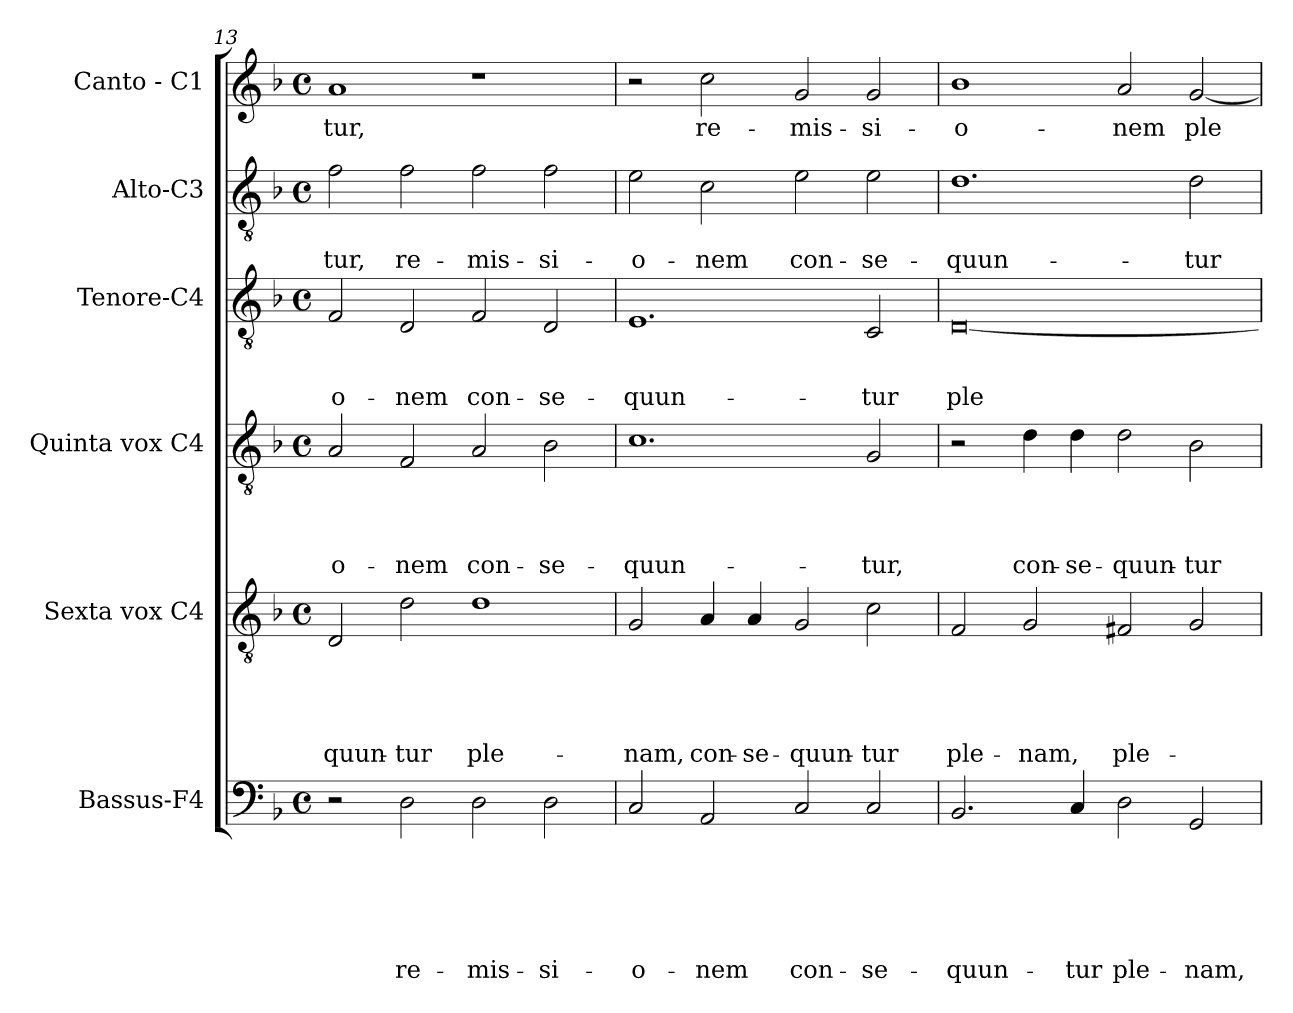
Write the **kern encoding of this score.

**kern	**text	**text	**text	**text	**text	**text	**kern	**text	**text	**text	**text	**text	**kern	**text	**text	**text	**text	**kern	**text	**text	**text	**kern	**text	**text	**kern	**text
*part6	*part6	*part6	*part6	*part6	*part6	*part6	*part5	*part5	*part5	*part5	*part5	*part5	*part4	*part4	*part4	*part4	*part4	*part3	*part3	*part3	*part3	*part2	*part2	*part2	*part1	*part1
*staff6	*staff6	*staff6	*staff6	*staff6	*staff6	*staff6	*staff5	*staff5	*staff5	*staff5	*staff5	*staff5	*staff4	*staff4	*staff4	*staff4	*staff4	*staff3	*staff3	*staff3	*staff3	*staff2	*staff2	*staff2	*staff1	*staff1
*I"Bassus-F4	*	*	*	*	*	*	*I"Sexta vox C4	*	*	*	*	*	*I"Quinta vox C4	*	*	*	*	*I"Tenore-C4	*	*	*	*I"Alto-C3	*	*	*I"Canto - C1	*
*clefF4	*	*	*	*	*	*	*clefGv2	*	*	*	*	*	*clefGv2	*	*	*	*	*clefGv2	*	*	*	*clefGv2	*	*	*clefG2	*
*k[b-]	*	*	*	*	*	*	*k[b-]	*	*	*	*	*	*k[b-]	*	*	*	*	*k[b-]	*	*	*	*k[b-]	*	*	*k[b-]	*
*F:	*	*	*	*	*	*	*F:	*	*	*	*	*	*F:	*	*	*	*	*F:	*	*	*	*F:	*	*	*F:	*
*M4/4	*	*	*	*	*	*	*M4/4	*	*	*	*	*	*M4/4	*	*	*	*	*M4/4	*	*	*	*M4/4	*	*	*M4/4	*
*met(c)	*	*	*	*	*	*	*met(c)	*	*	*	*	*	*met(c)	*	*	*	*	*met(c)	*	*	*	*met(c)	*	*	*met(c)	*
=13	=13	=13	=13	=13	=13	=13	=13	=13	=13	=13	=13	=13	=13	=13	=13	=13	=13	=13	=13	=13	=13	=13	=13	=13	=13	=13
!	!	!	!	!	!	!	!	!	!	!	!	!LO:LY:b	!	!	!	!	!LO:LY:b	!	!	!	!LO:LY:b	!	!	!LO:LY:b	!	!LO:LY:b
2r	.	.	.	.	.	.	2D/	.	.	.	.	-quun-	2A/	.	.	.	-o-	2F/	.	.	-o-	2f\	.	-tur,	1a	-tur,
!	!	!	!	!	!	!LO:LY:b	!	!	!	!	!	!LO:LY:b	!	!	!	!	!LO:LY:b	!	!	!	!LO:LY:b	!	!	!LO:LY:b	!	!
2D\	.	.	.	.	.	re-	2d\	.	.	.	.	-tur	2F/	.	.	.	-nem	2D/	.	.	-nem	2f\	.	re-	.	.
!	!	!	!	!	!	!LO:LY:b	!	!	!	!	!	!LO:LY:b	!	!	!	!	!LO:LY:b	!	!	!	!LO:LY:b	!	!	!LO:LY:b	!	!
2D\	.	.	.	.	.	-mis-	1d	.	.	.	.	ple-	2A/	.	.	.	con-	2F/	.	.	con-	2f\	.	-mis-	1r	.
!	!	!	!	!	!	!LO:LY:b	!	!	!	!	!	!	!	!	!	!	!LO:LY:b	!	!	!	!LO:LY:b	!	!	!LO:LY:b	!	!
2D\	.	.	.	.	.	-si-	.	.	.	.	.	.	2B-\	.	.	.	-se-	2D/	.	.	-se-	2f\	.	-si-	.	.
=14	=14	=14	=14	=14	=14	=14	=14	=14	=14	=14	=14	=14	=14	=14	=14	=14	=14	=14	=14	=14	=14	=14	=14	=14	=14	=14
!	!	!	!	!	!	!LO:LY:b	!	!	!	!	!	!LO:LY:b	!	!	!	!	!LO:LY:b	!	!	!	!LO:LY:b	!	!	!LO:LY:b	!	!
2C/	.	.	.	.	.	-o-	2G/	.	.	.	.	-nam,	1.c	.	.	.	-quun-	1.E	.	.	-quun-	2e\	.	-o-	2r	.
!	!	!	!	!	!	!LO:LY:b	!	!	!	!	!	!LO:LY:b	!	!	!	!	!	!	!	!	!	!	!	!LO:LY:b	!	!LO:LY:b
2AA/	.	.	.	.	.	-nem	4A/	.	.	.	.	con-	.	.	.	.	.	.	.	.	.	2c\	.	-nem	2cc\	re-
!	!	!	!	!	!	!	!	!	!	!	!	!LO:LY:b	!	!	!	!	!	!	!	!	!	!	!	!	!	!
.	.	.	.	.	.	.	4A/	.	.	.	.	-se-	.	.	.	.	.	.	.	.	.	.	.	.	.	.
!	!	!	!	!	!	!LO:LY:b	!	!	!	!	!	!LO:LY:b	!	!	!	!	!	!	!	!	!	!	!	!LO:LY:b	!	!LO:LY:b
2C/	.	.	.	.	.	con-	2G/	.	.	.	.	-quun-	.	.	.	.	.	.	.	.	.	2e\	.	con-	2g/	-mis-
!	!	!	!	!	!	!LO:LY:b	!	!	!	!	!	!LO:LY:b	!	!	!	!	!LO:LY:b	!	!	!	!LO:LY:b	!	!	!LO:LY:b	!	!LO:LY:b
2C/	.	.	.	.	.	-se-	2c\	.	.	.	.	-tur	2G/	.	.	.	-tur,	2C/	.	.	-tur	2e\	.	-se-	2g/	-si-
=15	=15	=15	=15	=15	=15	=15	=15	=15	=15	=15	=15	=15	=15	=15	=15	=15	=15	=15	=15	=15	=15	=15	=15	=15	=15	=15
!	!	!	!	!	!	!LO:LY:b	!	!	!	!	!	!LO:LY:b	!	!	!	!	!	!	!	!	!LO:LY:b	!	!	!LO:LY:b	!	!LO:LY:b
2.BB-/	.	.	.	.	.	-quun-	2F/	.	.	.	.	ple-	2r	.	.	.	.	[<0D	.	.	ple-	1.d	.	-quun-	1b-	-o-
!	!	!	!	!	!	!	!	!	!	!	!	!LO:LY:b	!	!	!	!	!LO:LY:b	!	!	!	!	!	!	!	!	!
.	.	.	.	.	.	.	2G/	.	.	.	.	-nam,	4d\	.	.	.	con-	.	.	.	.	.	.	.	.	.
!	!	!	!	!	!	!LO:LY:b	!	!	!	!	!	!	!	!	!	!	!LO:LY:b	!	!	!	!	!	!	!	!	!
4C/	.	.	.	.	.	-tur	.	.	.	.	.	.	4d\	.	.	.	-se-	.	.	.	.	.	.	.	.	.
!	!	!	!	!	!	!LO:LY:b	!	!	!	!	!	!LO:LY:b	!	!	!	!	!LO:LY:b	!	!	!	!	!	!	!	!	!LO:LY:b
2D\	.	.	.	.	.	ple-	2F#X/	.	.	.	.	ple-	2d\	.	.	.	-quun-	.	.	.	.	.	.	.	2a/	-nem
!	!	!	!	!	!	!LO:LY:b	!	!	!	!	!	!	!	!	!	!	!LO:LY:b	!	!	!	!	!	!	!LO:LY:b	!	!LO:LY:b
2GG/	.	.	.	.	.	-nam,	2G/	.	.	.	.	.	2B-\	.	.	.	-tur	.	.	.	.	2d\	.	-tur	[<2g/	ple-
=	=	=	=	=	=	=	=	=	=	=	=	=	=	=	=	=	=	=	=	=	=	=	=	=	=	=
*-	*-	*-	*-	*-	*-	*-	*-	*-	*-	*-	*-	*-	*-	*-	*-	*-	*-	*-	*-	*-	*-	*-	*-	*-	*-	*-
